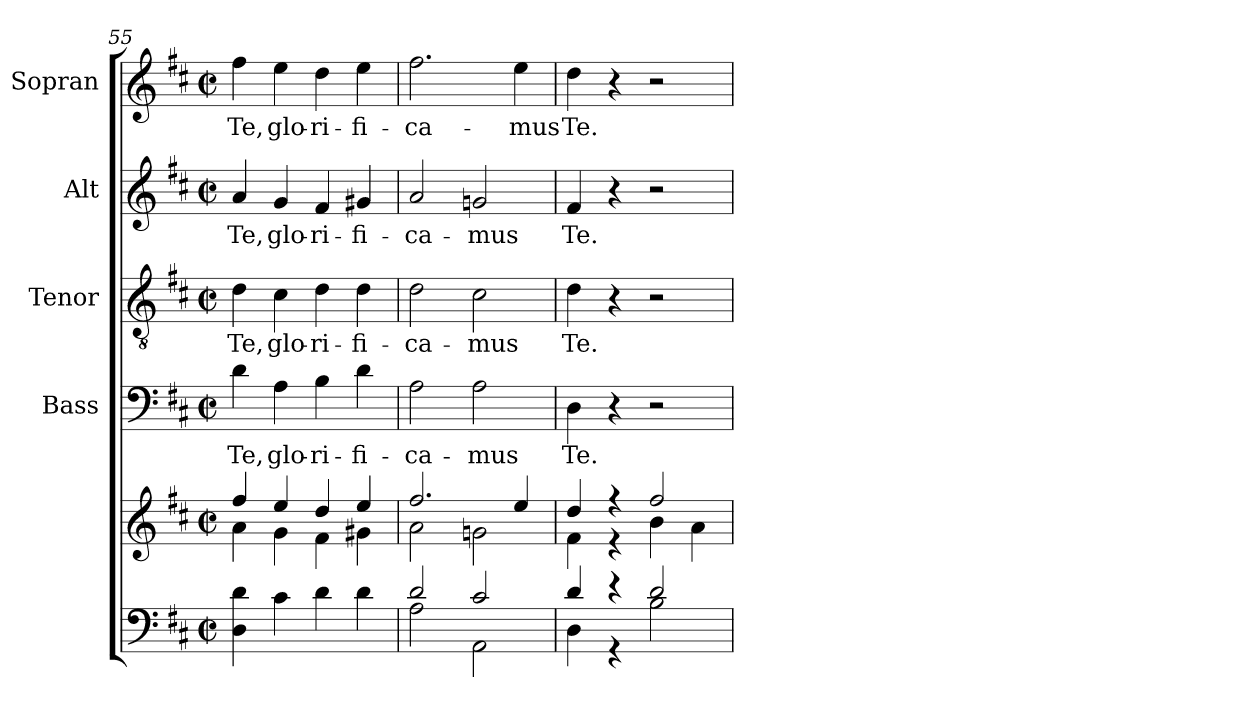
**kern	**kern	**kern	**text	**kern	**text	**kern	**text	**kern	**text
*part5	*part5	*part4	*part4	*part3	*part3	*part2	*part2	*part1	*part1
*staff6	*staff5	*staff4	*staff4	*staff3	*staff3	*staff2	*staff2	*staff1	*staff1
*	*	*I"Bass	*	*I"Tenor	*	*I"Alt	*	*I"Sopran	*
*	*	*I'B.	*	*I'T.	*	*I'A.	*	*I'S.	*
*clefF4	*clefG2	*clefF4	*	*clefGv2	*	*clefG2	*	*clefG2	*
*k[f#c#]	*k[f#c#]	*k[f#c#]	*	*k[f#c#]	*	*k[f#c#]	*	*k[f#c#]	*
*D:	*D:	*D:	*	*D:	*	*D:	*	*D:	*
*M2/2	*M2/2	*M2/2	*	*M2/2	*	*M2/2	*	*M2/2	*
*met(c|)	*met(c|)	*met(c|)	*	*met(c|)	*	*met(c|)	*	*met(c|)	*
=55	=55	=55	=55	=55	=55	=55	=55	=55	=55
*	*^	*	*	*	*	*	*	*	*
!	!	!	!	!LO:LY:b	!	!LO:LY:b	!	!LO:LY:b	!	!LO:LY:b
4D\ 4d\	4ff#/	4a\	4d\	Te,	4d\	Te,	4a/	Te,	4ff#\	Te,
!	!	!	!	!LO:LY:b	!	!LO:LY:b	!	!LO:LY:b	!	!LO:LY:b
4c#\	4ee/	4g\	4A\	glo-	4c#\	glo-	4g/	glo-	4ee\	glo-
!	!	!	!	!LO:LY:b	!	!LO:LY:b	!	!LO:LY:b	!	!LO:LY:b
4d\	4dd/	4f#\	4B\	-ri-	4d\	-ri-	4f#/	-ri-	4dd\	-ri-
!	!	!	!	!LO:LY:b	!	!LO:LY:b	!	!LO:LY:b	!	!LO:LY:b
4d\	4ee/	4g#X\	4d\	-fi-	4d\	-fi-	4g#X/	-fi-	4ee\	-fi-
=56	=56	=56	=56	=56	=56	=56	=56	=56	=56	=56
*^	*	*	*	*	*	*	*	*	*	*
!	!	!	!	!	!LO:LY:b	!	!LO:LY:b	!	!LO:LY:b	!	!LO:LY:b
2d/	2A\	2.ff#/	2a\	2A\	-ca-	2d\	-ca-	2a/	-ca-	2.ff#\	-ca-
!	!	!	!	!	!LO:LY:b	!	!LO:LY:b	!	!LO:LY:b	!	!
2c#/	2AA\	.	2gn\	2A\	-mus	2c#\	-mus	2gn/	-mus	.	.
!	!	!	!	!	!	!	!	!	!	!	!LO:LY:b
.	.	4ee/	.	.	.	.	.	.	.	4ee\	-mus
=57	=57	=57	=57	=57	=57	=57	=57	=57	=57	=57	=57
!	!	!	!	!	!LO:LY:b	!	!LO:LY:b	!	!LO:LY:b	!	!LO:LY:b
4d/	4D\	4dd/	4f#\	4D\	Te.	4d\	Te.	4f#/	Te.	4dd\	Te.
4r	4r	4r	4r	4r	.	4r	.	4r	.	4r	.
2d/	2B\	2ff#/	4b\	2r	.	2r	.	2r	.	2r	.
.	.	.	4a\	.	.	.	.	.	.	.	.
*v	*v	*	*	*	*	*	*	*	*	*	*
*	*v	*v	*	*	*	*	*	*	*	*
=	=	=	=	=	=	=	=	=	=
*-	*-	*-	*-	*-	*-	*-	*-	*-	*-
